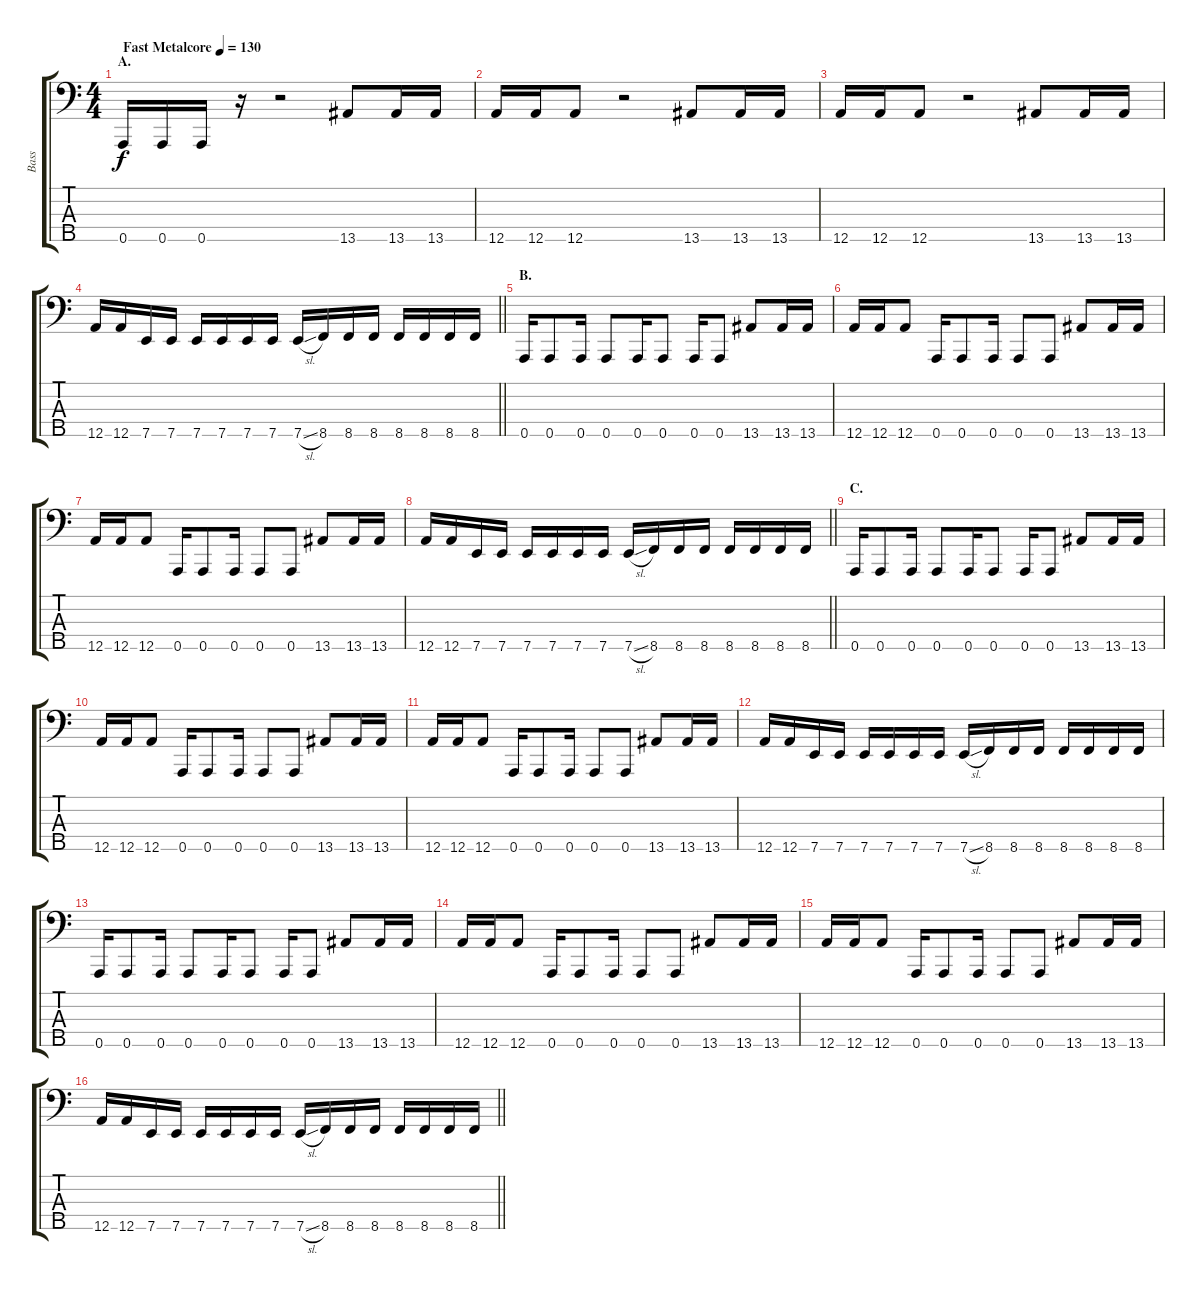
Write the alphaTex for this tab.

\track ("Bass" "Bass") {instrument electricbasspick}
\staff {score tabs}
\tuning (G2 D2 A1 E1 A0) {hide}
\ts (4 4)
\section ("" "A.")
\tempo (130 "Fast Metalcore")
\clef f4
\ks c
0.5.16{dy f instrument electricbasspick} 0.5.16 0.5.16 r.16 r.2 13.5.8 13.5.16 13.5.16 |
12.5.16 12.5.16 12.5.8 r.2 13.5.8 13.5.16 13.5.16 |
12.5.16 12.5.16 12.5.8 r.2 13.5.8 13.5.16 13.5.16 |
\barLineRight lightlight
12.5.16 12.5.16 7.5.16 7.5.16 7.5.16 7.5.16 7.5.16 7.5.16 7.5{sl}.16 8.5.16 8.5.16 8.5.16 8.5.16 8.5.16 8.5.16 8.5.16 |
\section ("" "B.")
0.5.16 0.5.8 0.5.16 0.5.8 0.5.16 0.5.8 0.5.16 0.5.8 13.5.8 13.5.16 13.5.16 |
12.5.16 12.5.16 12.5.8 0.5.16 0.5.8 0.5.16 0.5.8 0.5.8 13.5.8 13.5.16 13.5.16 |
12.5.16 12.5.16 12.5.8 0.5.16 0.5.8 0.5.16 0.5.8 0.5.8 13.5.8 13.5.16 13.5.16 |
\barLineRight lightlight
12.5.16 12.5.16 7.5.16 7.5.16 7.5.16 7.5.16 7.5.16 7.5.16 7.5{sl}.16 8.5.16 8.5.16 8.5.16 8.5.16 8.5.16 8.5.16 8.5.16 |
\section ("" "C.")
0.5.16 0.5.8 0.5.16 0.5.8 0.5.16 0.5.8 0.5.16 0.5.8 13.5.8 13.5.16 13.5.16 |
12.5.16 12.5.16 12.5.8 0.5.16 0.5.8 0.5.16 0.5.8 0.5.8 13.5.8 13.5.16 13.5.16 |
12.5.16 12.5.16 12.5.8 0.5.16 0.5.8 0.5.16 0.5.8 0.5.8 13.5.8 13.5.16 13.5.16 |
12.5.16 12.5.16 7.5.16 7.5.16 7.5.16 7.5.16 7.5.16 7.5.16 7.5{sl}.16 8.5.16 8.5.16 8.5.16 8.5.16 8.5.16 8.5.16 8.5.16 |
0.5.16 0.5.8 0.5.16 0.5.8 0.5.16 0.5.8 0.5.16 0.5.8 13.5.8 13.5.16 13.5.16 |
12.5.16 12.5.16 12.5.8 0.5.16 0.5.8 0.5.16 0.5.8 0.5.8 13.5.8 13.5.16 13.5.16 |
12.5.16 12.5.16 12.5.8 0.5.16 0.5.8 0.5.16 0.5.8 0.5.8 13.5.8 13.5.16 13.5.16 |
\barLineRight lightlight
12.5.16 12.5.16 7.5.16 7.5.16 7.5.16 7.5.16 7.5.16 7.5.16 7.5{sl}.16 8.5.16 8.5.16 8.5.16 8.5.16 8.5.16 8.5.16 8.5.16
